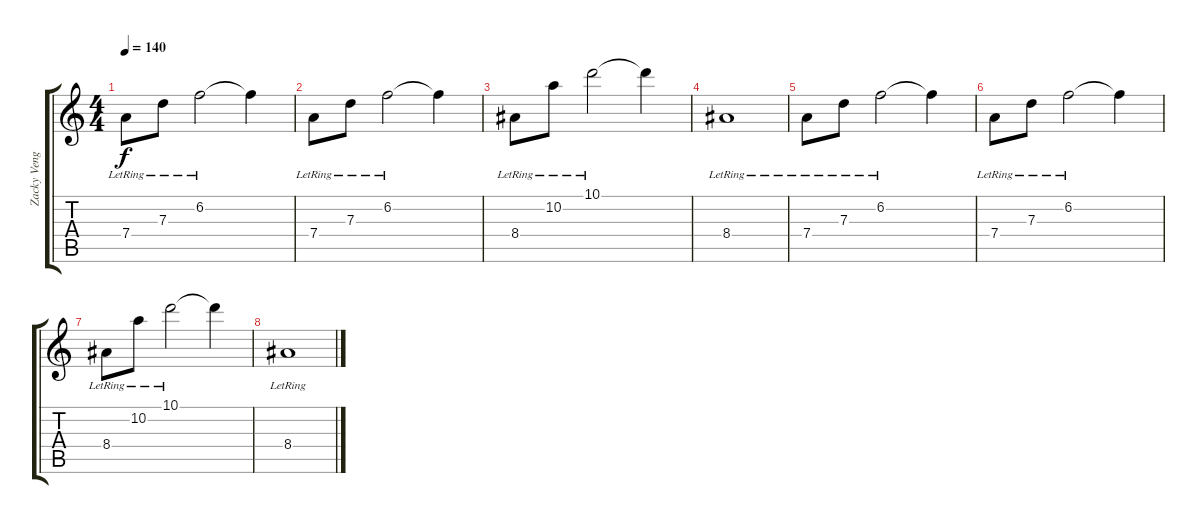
\track ("Zacky Vengeance Clean" "Zacky Veng") {instrument electricguitarjazz}
\staff {score tabs}
\tuning (E4 B3 G3 D3 A2 E2) {hide}
\ts (4 4)
\tempo 140
\clef g2
\ks c
7.4{lr}.8{dy f} 7.3{lr}.8 6.2{lr}.2 6.2{t}.4 |
7.4{lr}.8 7.3{lr}.8 6.2{lr}.2 6.2{t}.4 |
8.4{lr}.8 10.2{lr}.8 10.1{lr}.2 10.1{t}.4 |
8.4{lr}.1 |
7.4{lr}.8 7.3{lr}.8 6.2{lr}.2 6.2{t}.4 |
7.4{lr}.8 7.3{lr}.8 6.2{lr}.2 6.2{t}.4 |
8.4{lr}.8 10.2{lr}.8 10.1{lr}.2 10.1{t}.4 |
8.4{lr}.1
